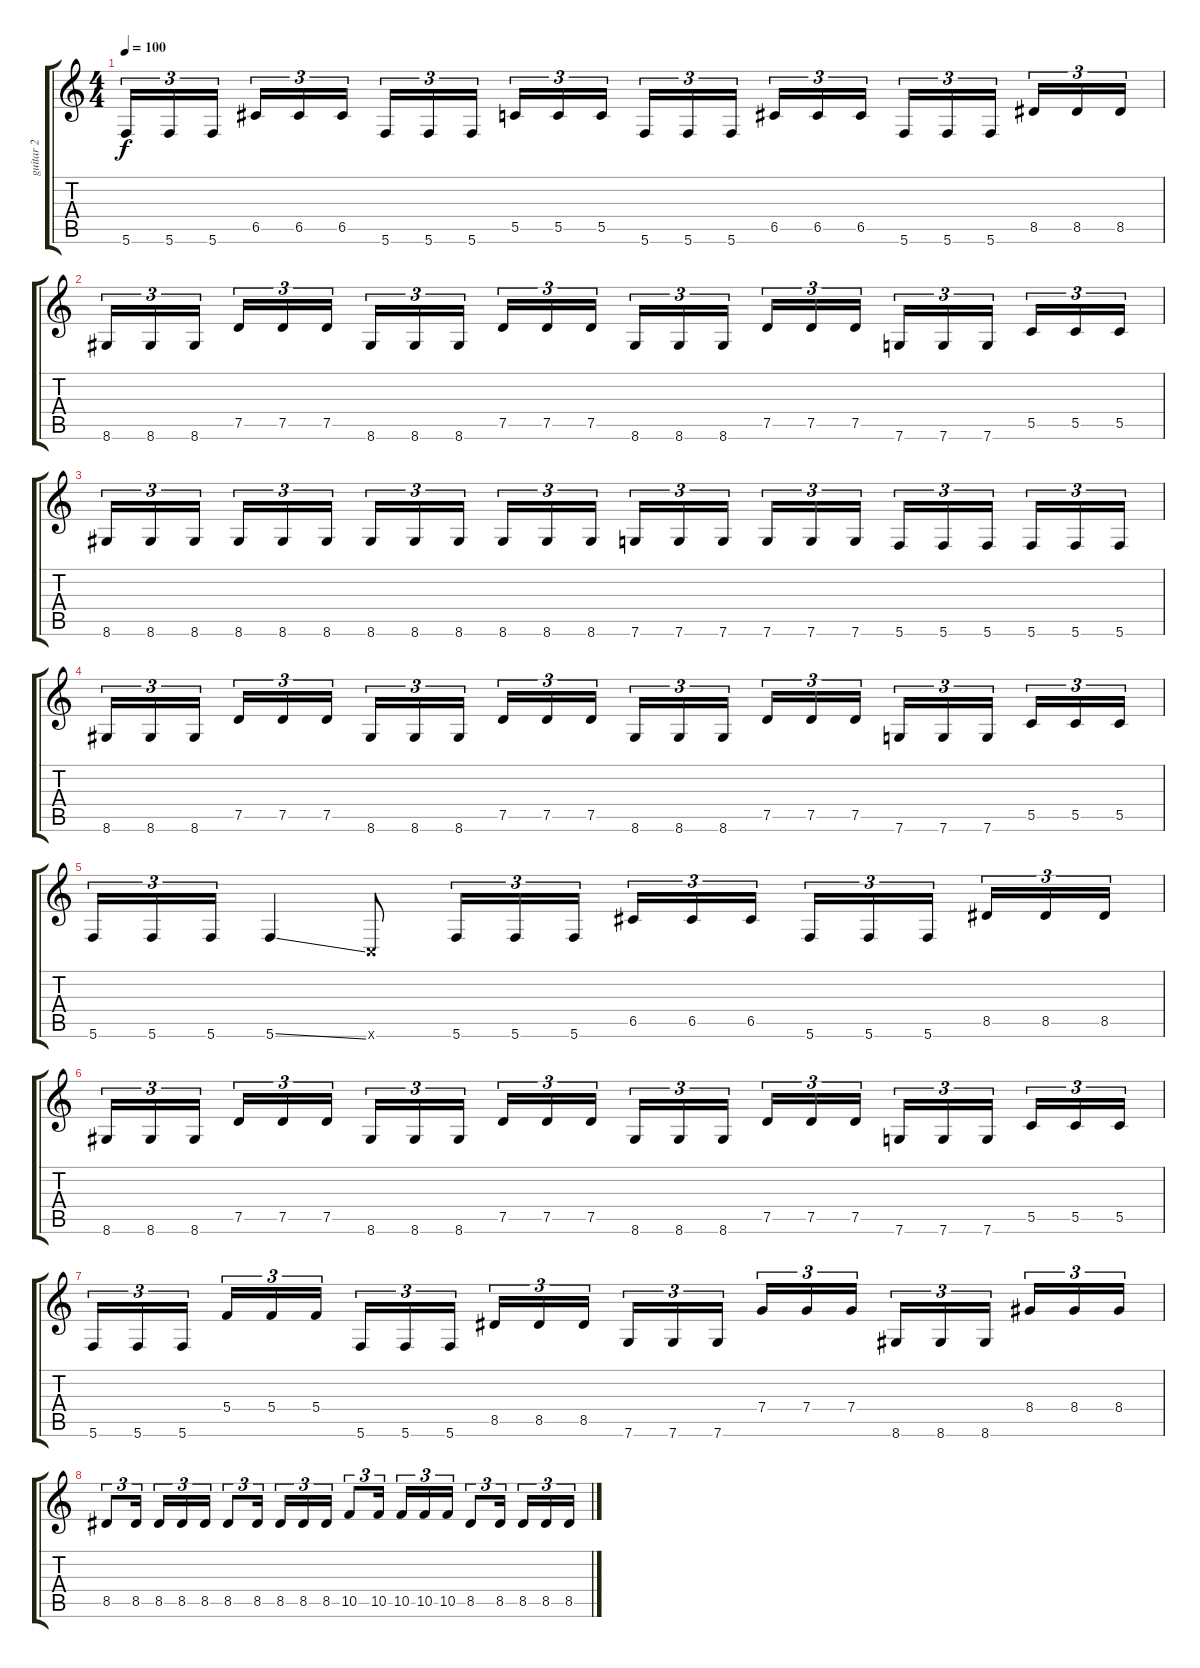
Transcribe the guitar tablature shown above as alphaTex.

\track ("guitar 2" "guitar 2") {instrument overdrivenguitar}
\staff {score tabs}
\tuning (D4 A3 F3 C3 G2 C2) {hide}
\ts (4 4)
\tempo 100
\clef g2
\ks c
5.6.16{tu (3 2) dy f} 5.6.16{tu (3 2)} 5.6.16{tu (3 2)} 6.5.16{tu (3 2)} 6.5.16{tu (3 2)} 6.5.16{tu (3 2)} 5.6.16{tu (3 2)} 5.6.16{tu (3 2)} 5.6.16{tu (3 2)} 5.5.16{tu (3 2)} 5.5.16{tu (3 2)} 5.5.16{tu (3 2)} 5.6.16{tu (3 2)} 5.6.16{tu (3 2)} 5.6.16{tu (3 2)} 6.5.16{tu (3 2)} 6.5.16{tu (3 2)} 6.5.16{tu (3 2)} 5.6.16{tu (3 2)} 5.6.16{tu (3 2)} 5.6.16{tu (3 2)} 8.5.16{tu (3 2)} 8.5.16{tu (3 2)} 8.5.16{tu (3 2)} |
8.6.16{tu (3 2)} 8.6.16{tu (3 2)} 8.6.16{tu (3 2)} 7.5.16{tu (3 2)} 7.5.16{tu (3 2)} 7.5.16{tu (3 2)} 8.6.16{tu (3 2)} 8.6.16{tu (3 2)} 8.6.16{tu (3 2)} 7.5.16{tu (3 2)} 7.5.16{tu (3 2)} 7.5.16{tu (3 2)} 8.6.16{tu (3 2)} 8.6.16{tu (3 2)} 8.6.16{tu (3 2)} 7.5.16{tu (3 2)} 7.5.16{tu (3 2)} 7.5.16{tu (3 2)} 7.6.16{tu (3 2)} 7.6.16{tu (3 2)} 7.6.16{tu (3 2)} 5.5.16{tu (3 2)} 5.5.16{tu (3 2)} 5.5.16{tu (3 2)} |
8.6.16{tu (3 2)} 8.6.16{tu (3 2)} 8.6.16{tu (3 2)} 8.6.16{tu (3 2)} 8.6.16{tu (3 2)} 8.6.16{tu (3 2)} 8.6.16{tu (3 2)} 8.6.16{tu (3 2)} 8.6.16{tu (3 2)} 8.6.16{tu (3 2)} 8.6.16{tu (3 2)} 8.6.16{tu (3 2)} 7.6.16{tu (3 2)} 7.6.16{tu (3 2)} 7.6.16{tu (3 2)} 7.6.16{tu (3 2)} 7.6.16{tu (3 2)} 7.6.16{tu (3 2)} 5.6.16{tu (3 2)} 5.6.16{tu (3 2)} 5.6.16{tu (3 2)} 5.6.16{tu (3 2)} 5.6.16{tu (3 2)} 5.6.16{tu (3 2)} |
8.6.16{tu (3 2)} 8.6.16{tu (3 2)} 8.6.16{tu (3 2)} 7.5.16{tu (3 2)} 7.5.16{tu (3 2)} 7.5.16{tu (3 2)} 8.6.16{tu (3 2)} 8.6.16{tu (3 2)} 8.6.16{tu (3 2)} 7.5.16{tu (3 2)} 7.5.16{tu (3 2)} 7.5.16{tu (3 2)} 8.6.16{tu (3 2)} 8.6.16{tu (3 2)} 8.6.16{tu (3 2)} 7.5.16{tu (3 2)} 7.5.16{tu (3 2)} 7.5.16{tu (3 2)} 7.6.16{tu (3 2)} 7.6.16{tu (3 2)} 7.6.16{tu (3 2)} 5.5.16{tu (3 2)} 5.5.16{tu (3 2)} 5.5.16{tu (3 2)} |
5.6.16{tu (3 2)} 5.6.16{tu (3 2)} 5.6.16{tu (3 2)} 5.6{ss}.4 0.6{x}.8 5.6.16{tu (3 2)} 5.6.16{tu (3 2)} 5.6.16{tu (3 2)} 6.5.16{tu (3 2)} 6.5.16{tu (3 2)} 6.5.16{tu (3 2)} 5.6.16{tu (3 2)} 5.6.16{tu (3 2)} 5.6.16{tu (3 2)} 8.5.16{tu (3 2)} 8.5.16{tu (3 2)} 8.5.16{tu (3 2)} |
8.6.16{tu (3 2)} 8.6.16{tu (3 2)} 8.6.16{tu (3 2)} 7.5.16{tu (3 2)} 7.5.16{tu (3 2)} 7.5.16{tu (3 2)} 8.6.16{tu (3 2)} 8.6.16{tu (3 2)} 8.6.16{tu (3 2)} 7.5.16{tu (3 2)} 7.5.16{tu (3 2)} 7.5.16{tu (3 2)} 8.6.16{tu (3 2)} 8.6.16{tu (3 2)} 8.6.16{tu (3 2)} 7.5.16{tu (3 2)} 7.5.16{tu (3 2)} 7.5.16{tu (3 2)} 7.6.16{tu (3 2)} 7.6.16{tu (3 2)} 7.6.16{tu (3 2)} 5.5.16{tu (3 2)} 5.5.16{tu (3 2)} 5.5.16{tu (3 2)} |
5.6.16{tu (3 2)} 5.6.16{tu (3 2)} 5.6.16{tu (3 2)} 5.4.16{tu (3 2)} 5.4.16{tu (3 2)} 5.4.16{tu (3 2)} 5.6.16{tu (3 2)} 5.6.16{tu (3 2)} 5.6.16{tu (3 2)} 8.5.16{tu (3 2)} 8.5.16{tu (3 2)} 8.5.16{tu (3 2)} 7.6.16{tu (3 2)} 7.6.16{tu (3 2)} 7.6.16{tu (3 2)} 7.4.16{tu (3 2)} 7.4.16{tu (3 2)} 7.4.16{tu (3 2)} 8.6.16{tu (3 2)} 8.6.16{tu (3 2)} 8.6.16{tu (3 2)} 8.4.16{tu (3 2)} 8.4.16{tu (3 2)} 8.4.16{tu (3 2)} |
8.5.8{tu (3 2)} 8.5.16{tu (3 2)} 8.5.16{tu (3 2)} 8.5.16{tu (3 2)} 8.5.16{tu (3 2)} 8.5.8{tu (3 2)} 8.5.16{tu (3 2)} 8.5.16{tu (3 2)} 8.5.16{tu (3 2)} 8.5.16{tu (3 2)} 10.5.8{tu (3 2)} 10.5.16{tu (3 2)} 10.5.16{tu (3 2)} 10.5.16{tu (3 2)} 10.5.16{tu (3 2)} 8.5.8{tu (3 2)} 8.5.16{tu (3 2)} 8.5.16{tu (3 2)} 8.5.16{tu (3 2)} 8.5.16{tu (3 2)}
